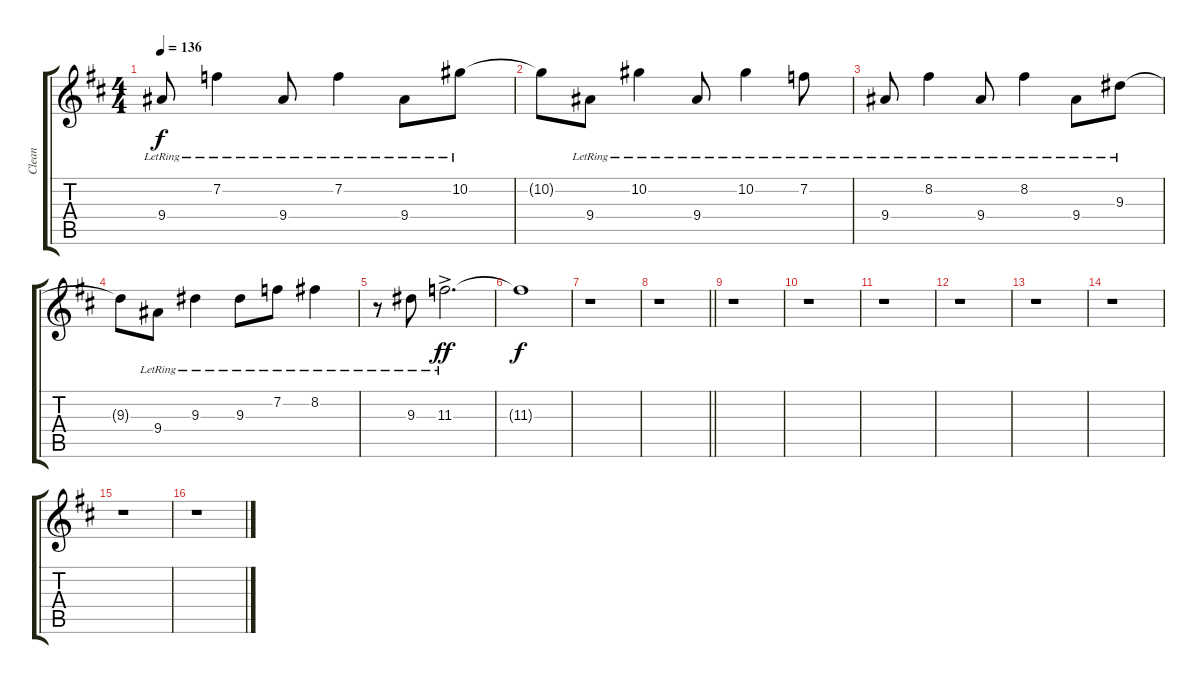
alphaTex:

\track ("Clean" "Clean") {instrument acousticguitarsteel}
\staff {score tabs}
\tuning (Eb4 Bb3 Gb3 Db3 Ab2 Db2) {hide}
\ts (4 4)
\tempo 136
\clef g2
\ks d
9.4{lr}.8{dy f} 7.2{lr}.4 9.4{lr}.8 7.2{lr}.4 9.4{lr}.8 10.2{lr}.8 |
10.2{t}.8 9.4{lr}.8 10.2{lr}.4 9.4{lr}.8 10.2{lr}.4 7.2{lr}.8 |
9.4{lr}.8 8.2{lr}.4 9.4{lr}.8 8.2{lr}.4 9.4{lr}.8 9.3{lr}.8 |
9.3{t}.8 9.4{lr}.8 9.3{lr}.4 9.3{lr}.8 7.2{lr}.8 8.2{lr}.4 |
r.8 9.3{lr}.8 11.3{ac lr}.2{d dy ff} |
11.3{t}.1{dy f} |
r.1 |
\barLineRight lightlight
r.1 |
r.1 |
r.1 |
r.1 |
r.1 |
r.1 |
r.1 |
r.1 |
r.1
